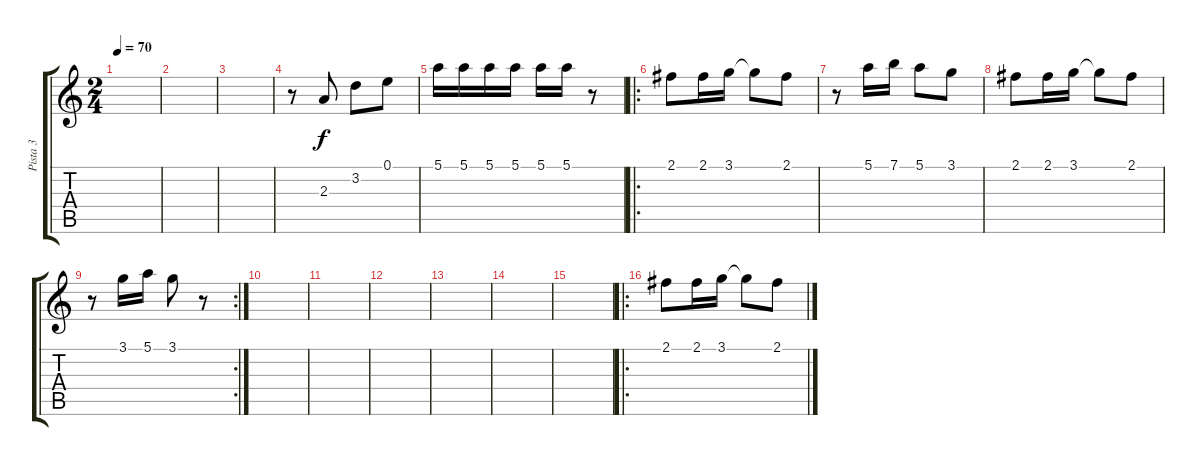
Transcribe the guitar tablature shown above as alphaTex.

\track ("Pista 3" "Pista 3") {instrument acousticguitarsteel}
\staff {score tabs}
\tuning (E4 B3 G3 D3 A2 E2) {hide}
\ts (2 4)
\tempo 70
\clef g2
\ks c
|
|
|
r.8 2.3.8 3.2.8 0.1.8 |
5.1.16 5.1.16 5.1.16 5.1.16 5.1.16 5.1.16 r.8 |
\ro
2.1.8 2.1.16 3.1.16 3.1{t}.8 2.1.8 |
r.8 5.1.16 7.1.16 5.1.8 3.1.8 |
2.1.8 2.1.16 3.1.16 3.1{t}.8 2.1.8 |
\rc 2
r.8 3.1.16 5.1.16 3.1.8 r.8 |
|
|
|
|
|
|
\ro
2.1.8 2.1.16 3.1.16 3.1{t}.8 2.1.8
